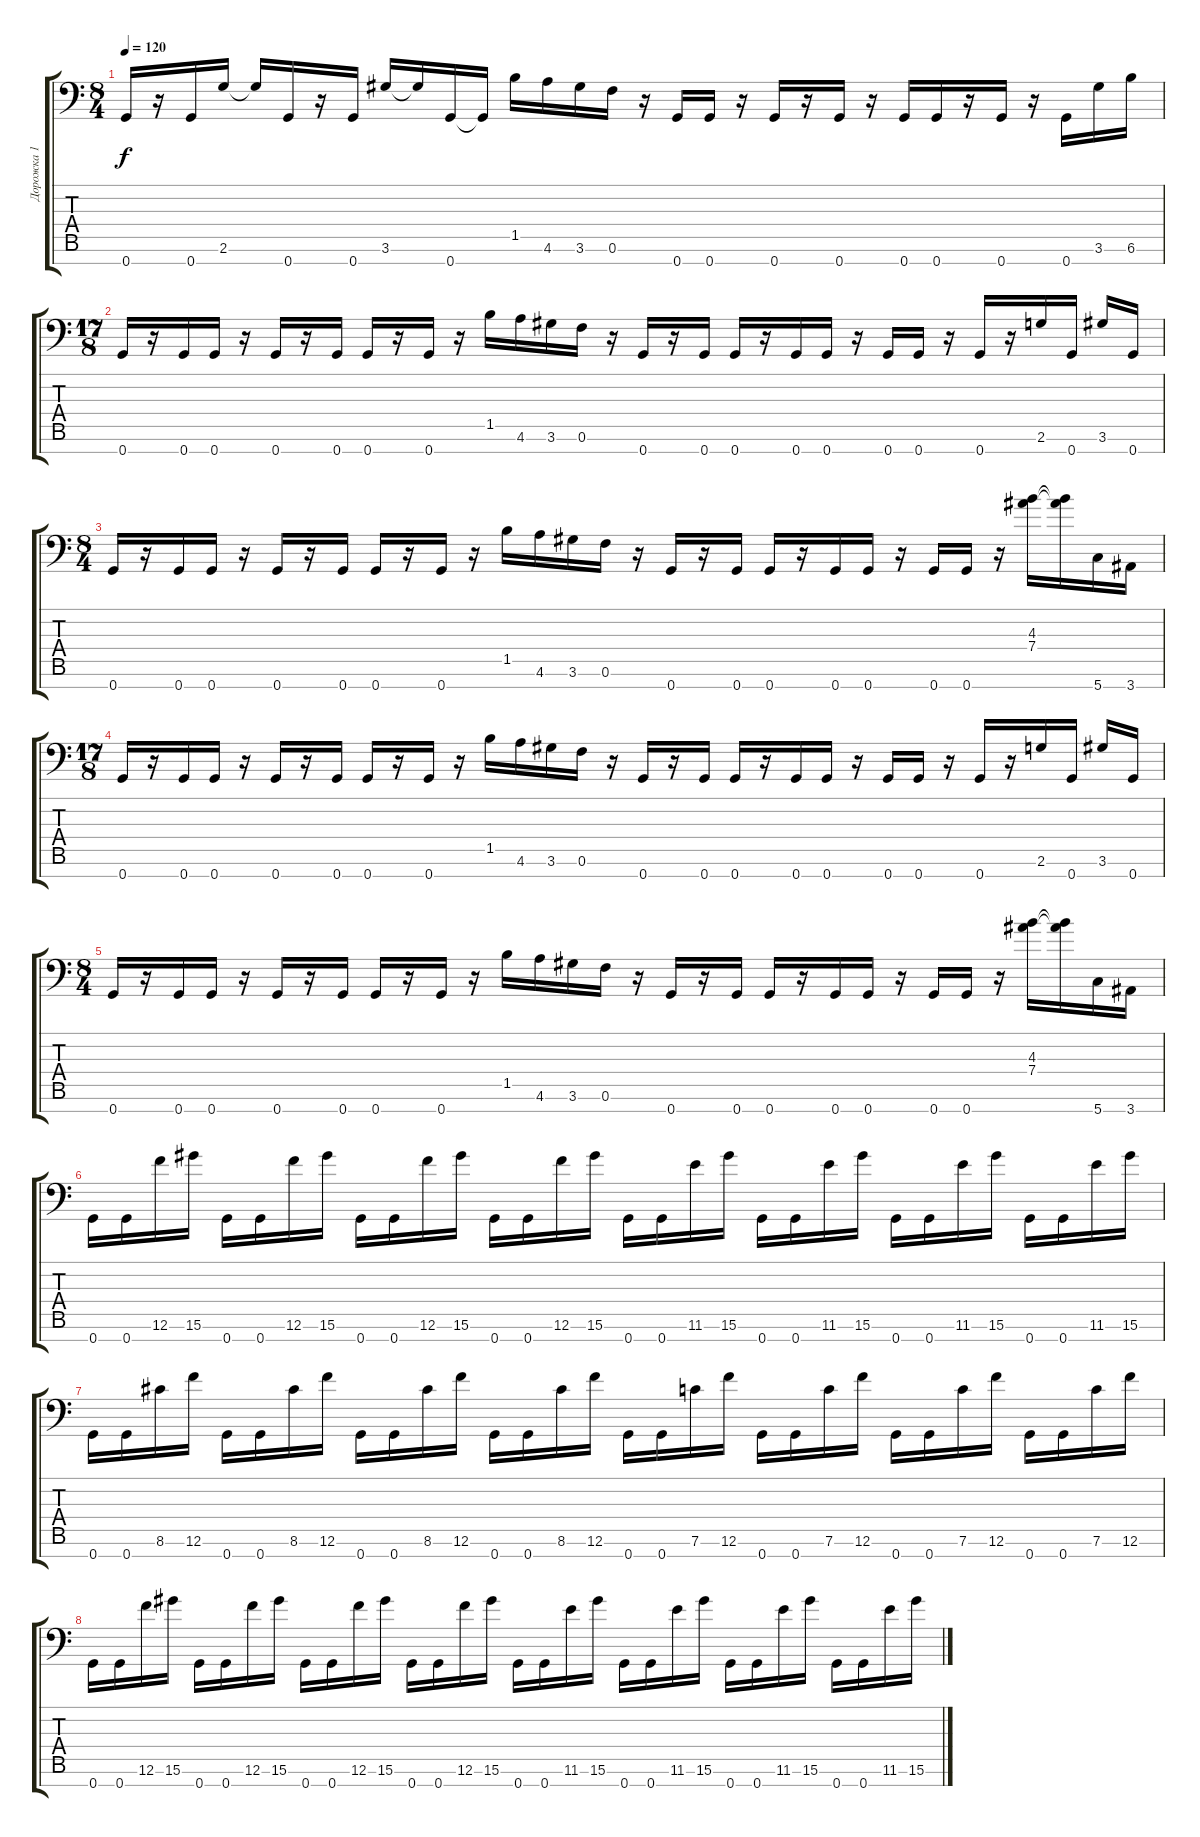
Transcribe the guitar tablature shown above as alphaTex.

\track ("Дорожка 1" "Дорожка 1") {instrument distortionguitar}
\staff {score tabs}
\tuning (E4 C4 G3 Eb3 Bb2 F2 G1) {hide}
\ts (8 4)
\tempo 120
\clef f4
\ks c
0.7.16{dy f} r.16 0.7.16 2.6.16 2.6{t}.16 0.7.16 r.16 0.7.16 3.6.16 3.6{t}.16 0.7.16 0.7{t}.16 1.5.16 4.6.16 3.6.16 0.6.16 r.16 0.7.16 0.7.16 r.16 0.7.16 r.16 0.7.16 r.16 0.7.16 0.7.16 r.16 0.7.16 r.16 0.7.16 3.6.16 6.6.16 |
\ts (17 8)
0.7.16 r.16 0.7.16 0.7.16 r.16 0.7.16 r.16 0.7.16 0.7.16 r.16 0.7.16 r.16 1.5.16 4.6.16 3.6.16 0.6.16 r.16 0.7.16 r.16 0.7.16 0.7.16 r.16 0.7.16 0.7.16 r.16 0.7.16 0.7.16 r.16 0.7.16 r.16 2.6.16 0.7.16 3.6.16 0.7.16 |
\ts (8 4)
0.7.16 r.16 0.7.16 0.7.16 r.16 0.7.16 r.16 0.7.16 0.7.16 r.16 0.7.16 r.16 1.5.16 4.6.16 3.6.16 0.6.16 r.16 0.7.16 r.16 0.7.16 0.7.16 r.16 0.7.16 0.7.16 r.16 0.7.16 0.7.16 r.16 (4.3 7.4).16 (4.3{t} 7.4{t}).16 5.7.16 3.7.16 |
\ts (17 8)
0.7.16 r.16 0.7.16 0.7.16 r.16 0.7.16 r.16 0.7.16 0.7.16 r.16 0.7.16 r.16 1.5.16 4.6.16 3.6.16 0.6.16 r.16 0.7.16 r.16 0.7.16 0.7.16 r.16 0.7.16 0.7.16 r.16 0.7.16 0.7.16 r.16 0.7.16 r.16 2.6.16 0.7.16 3.6.16 0.7.16 |
\ts (8 4)
0.7.16 r.16 0.7.16 0.7.16 r.16 0.7.16 r.16 0.7.16 0.7.16 r.16 0.7.16 r.16 1.5.16 4.6.16 3.6.16 0.6.16 r.16 0.7.16 r.16 0.7.16 0.7.16 r.16 0.7.16 0.7.16 r.16 0.7.16 0.7.16 r.16 (4.3 7.4).16 (4.3{t} 7.4{t}).16 5.7.16 3.7.16 |
0.7.16 0.7.16 12.6.16 15.6.16 0.7.16 0.7.16 12.6.16 15.6.16 0.7.16 0.7.16 12.6.16 15.6.16 0.7.16 0.7.16 12.6.16 15.6.16 0.7.16 0.7.16 11.6.16 15.6.16 0.7.16 0.7.16 11.6.16 15.6.16 0.7.16 0.7.16 11.6.16 15.6.16 0.7.16 0.7.16 11.6.16 15.6.16 |
0.7.16 0.7.16 8.6.16 12.6.16 0.7.16 0.7.16 8.6.16 12.6.16 0.7.16 0.7.16 8.6.16 12.6.16 0.7.16 0.7.16 8.6.16 12.6.16 0.7.16 0.7.16 7.6.16 12.6.16 0.7.16 0.7.16 7.6.16 12.6.16 0.7.16 0.7.16 7.6.16 12.6.16 0.7.16 0.7.16 7.6.16 12.6.16 |
0.7.16 0.7.16 12.6.16 15.6.16 0.7.16 0.7.16 12.6.16 15.6.16 0.7.16 0.7.16 12.6.16 15.6.16 0.7.16 0.7.16 12.6.16 15.6.16 0.7.16 0.7.16 11.6.16 15.6.16 0.7.16 0.7.16 11.6.16 15.6.16 0.7.16 0.7.16 11.6.16 15.6.16 0.7.16 0.7.16 11.6.16 15.6.16
